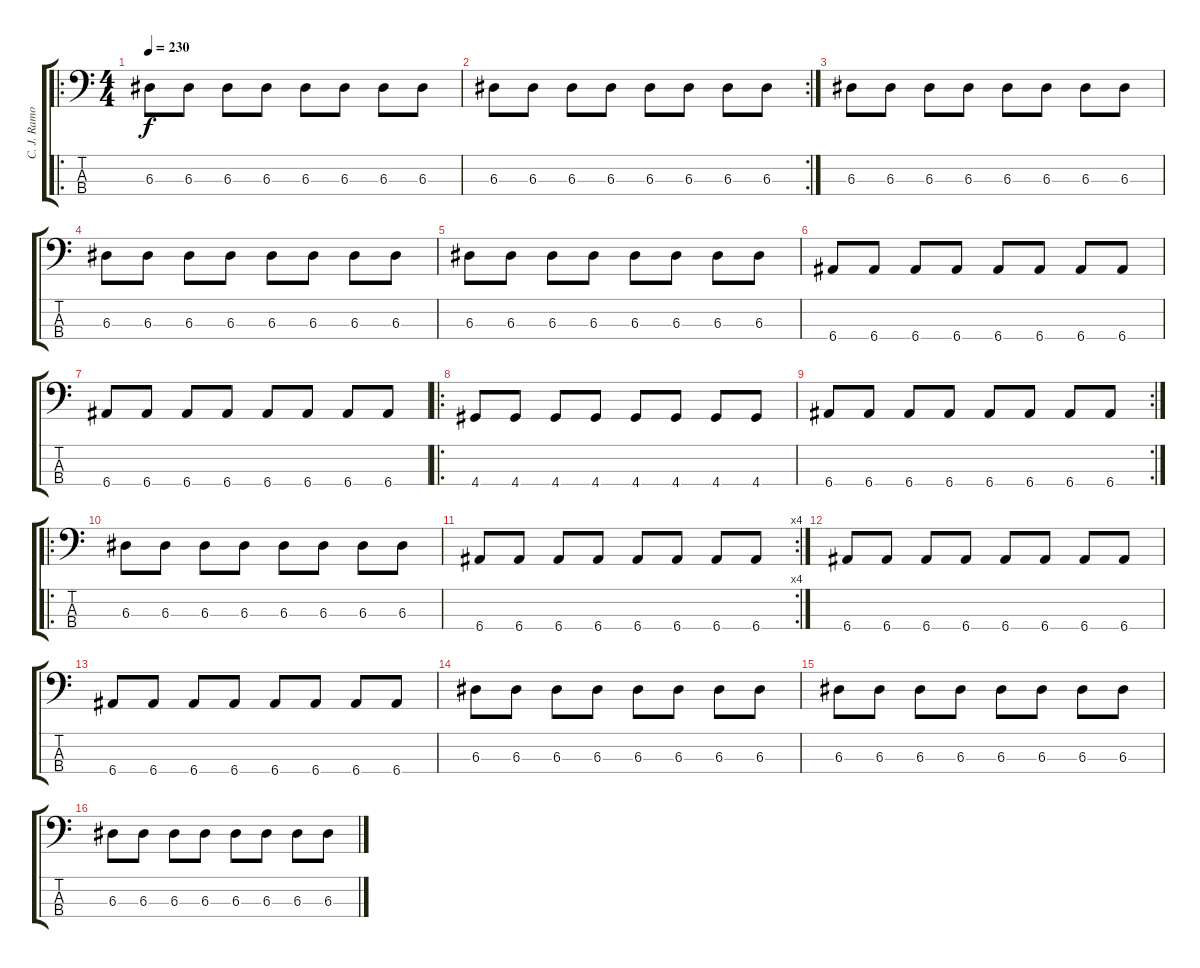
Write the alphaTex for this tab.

\track ("C. J. Ramone" "C. J. Ramo") {instrument electricbassfinger}
\staff {score tabs}
\tuning (G2 D2 A1 E1) {hide}
\ro
\ts (4 4)
\tempo 230
\clef f4
\ks c
6.3.8{dy f instrument electricbassfinger} 6.3.8 6.3.8 6.3.8 6.3.8 6.3.8 6.3.8 6.3.8 |
\rc 2
6.3.8 6.3.8 6.3.8 6.3.8 6.3.8 6.3.8 6.3.8 6.3.8 |
6.3.8 6.3.8 6.3.8 6.3.8 6.3.8 6.3.8 6.3.8 6.3.8 |
6.3.8 6.3.8 6.3.8 6.3.8 6.3.8 6.3.8 6.3.8 6.3.8 |
6.3.8 6.3.8 6.3.8 6.3.8 6.3.8 6.3.8 6.3.8 6.3.8 |
6.4.8 6.4.8 6.4.8 6.4.8 6.4.8 6.4.8 6.4.8 6.4.8 |
6.4.8 6.4.8 6.4.8 6.4.8 6.4.8 6.4.8 6.4.8 6.4.8 |
\ro
4.4.8 4.4.8 4.4.8 4.4.8 4.4.8 4.4.8 4.4.8 4.4.8 |
\rc 2
6.4.8 6.4.8 6.4.8 6.4.8 6.4.8 6.4.8 6.4.8 6.4.8 |
\ro
6.3.8 6.3.8 6.3.8 6.3.8 6.3.8 6.3.8 6.3.8 6.3.8 |
\rc 4
6.4.8 6.4.8 6.4.8 6.4.8 6.4.8 6.4.8 6.4.8 6.4.8 |
6.4.8 6.4.8 6.4.8 6.4.8 6.4.8 6.4.8 6.4.8 6.4.8 |
6.4.8 6.4.8 6.4.8 6.4.8 6.4.8 6.4.8 6.4.8 6.4.8 |
6.3.8 6.3.8 6.3.8 6.3.8 6.3.8 6.3.8 6.3.8 6.3.8 |
6.3.8 6.3.8 6.3.8 6.3.8 6.3.8 6.3.8 6.3.8 6.3.8 |
6.3.8 6.3.8 6.3.8 6.3.8 6.3.8 6.3.8 6.3.8 6.3.8
